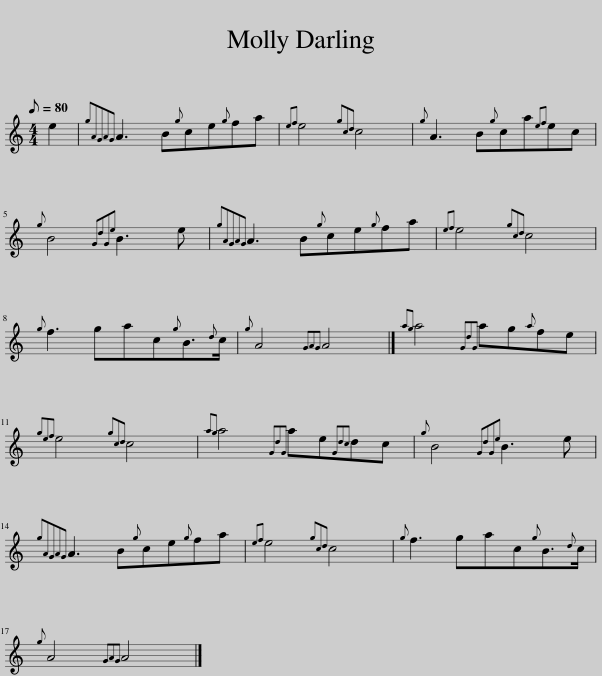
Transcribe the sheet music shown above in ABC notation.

X:1
L:1/8
Q:1/8=80
M:4/4
I:linebreak $
K:C
V:1 treble
V:1
 e2 |{gAGAG} A3 B{g}ce{g}fa |{ef} e4{gcd} c4 |{g} A3 B{g}ca{ef}ec |${g} B4{GdGe} B3 e | %5
{gAGAG} A3 B{g}ce{g}fa |{ef} e4{gcd} c4 |${g} f3 gac{g}B3/2{d}c/ |{g} A4{GAG} A4 |]{ag} a4{GdG} ag{a}fe |$ %10
{gef} e4{gcd} c4 |{ag} a4{GdG} ae{Gdc}dc |{g} B4{GdGe} B3 e |${gAGAG} A3 B{g}ce{g}fa |{ef} e4{gcd} c4 | %15
{g} f3 gac{g}B3/2{d}c/ |${g} A4{GAG} A4 |] %17
